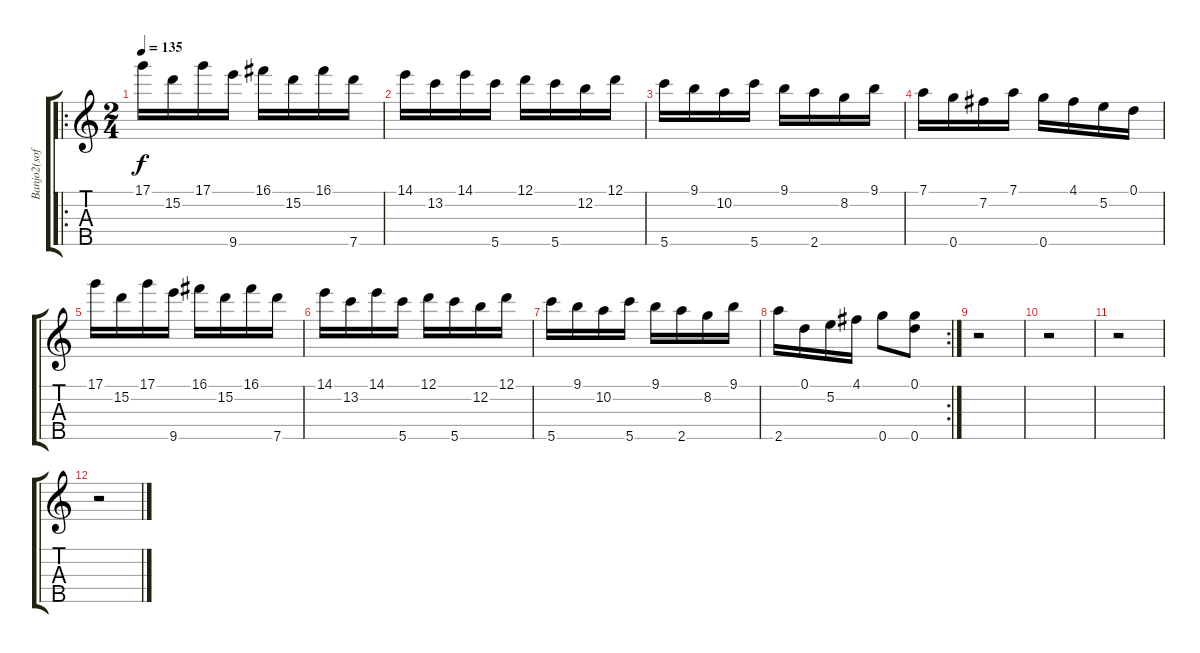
\track ("Banjo2(soft)" "Banjo2(sof") {instrument banjo}
\staff {score tabs}
\tuning (D4 B3 G3 D3 G4) {hide}
\displaytranspose 12
\ro
\ts (2 4)
\tempo 135
\clef g2
\ks c
17.1.16{dy f} 15.2.16 17.1.16 9.5.16 16.1.16 15.2.16 16.1.16 7.5.16 |
14.1.16 13.2.16 14.1.16 5.5.16 12.1.16 5.5.16 12.2.16 12.1.16 |
5.5.16 9.1.16 10.2.16 5.5.16 9.1.16 2.5.16 8.2.16 9.1.16 |
7.1.16 0.5.16 7.2.16 7.1.16 0.5.16 4.1.16 5.2.16 0.1.16 |
17.1.16 15.2.16 17.1.16 9.5.16 16.1.16 15.2.16 16.1.16 7.5.16 |
14.1.16 13.2.16 14.1.16 5.5.16 12.1.16 5.5.16 12.2.16 12.1.16 |
5.5.16 9.1.16 10.2.16 5.5.16 9.1.16 2.5.16 8.2.16 9.1.16 |
\rc 2
2.5.16 0.1.16 5.2.16 4.1.16 0.5.8 (0.1 0.5).8 |
r.2 |
r.2 |
r.2 |
r.2
